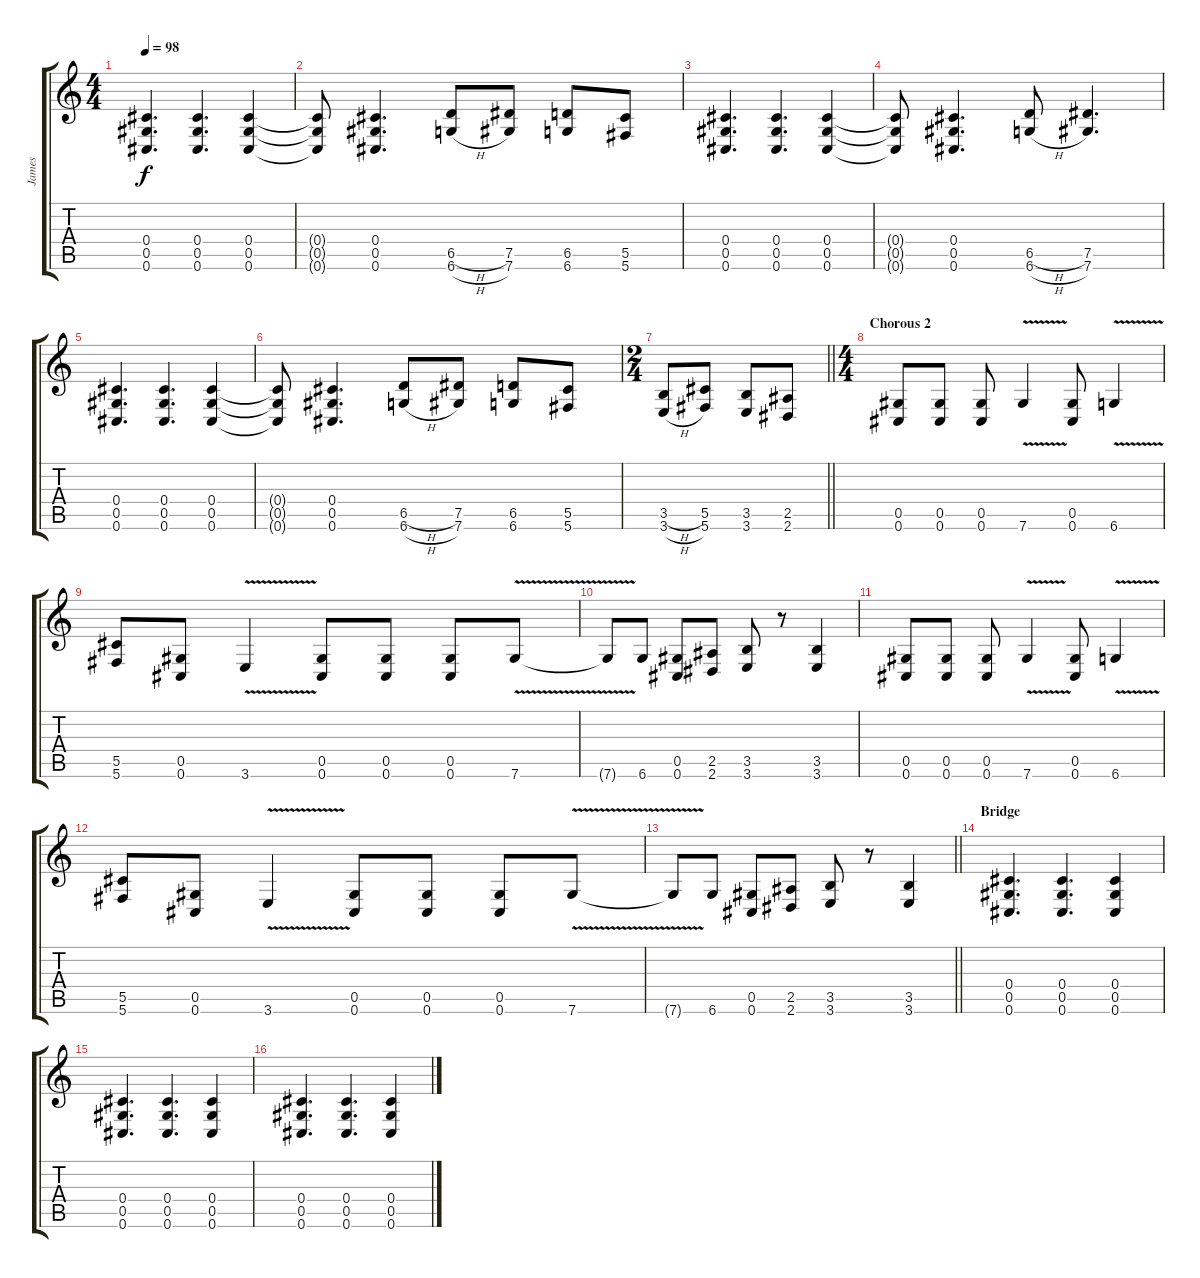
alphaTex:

\track ("James" "James") {instrument distortionguitar}
\staff {score tabs}
\tuning (Eb4 Bb3 Gb3 Db3 Ab2 Db2) {hide}
\ts (4 4)
\section ("" "")
\tempo 98
\clef g2
\ks c
(0.4 0.5 0.6).4{d dy f} (0.4 0.5 0.6).4{d} (0.4 0.5 0.6).4 |
(0.4{t} 0.5{t} 0.6{t}).8 (0.4 0.5 0.6).4{d} (6.5{h} 6.6{h}).8 (7.5 7.6).8 (6.5 6.6).8 (5.5 5.6).8 |
(0.4 0.5 0.6).4{d} (0.4 0.5 0.6).4{d} (0.4 0.5 0.6).4 |
(0.4{t} 0.5{t} 0.6{t}).8 (0.4 0.5 0.6).4{d} (6.5{h} 6.6{h}).8 (7.5 7.6).4{d} |
(0.4 0.5 0.6).4{d} (0.4 0.5 0.6).4{d} (0.4 0.5 0.6).4 |
(0.4{t} 0.5{t} 0.6{t}).8 (0.4 0.5 0.6).4{d} (6.5{h} 6.6{h}).8 (7.5 7.6).8 (6.5 6.6).8 (5.5 5.6).8 |
\ts (2 4)
\barLineRight lightlight
(3.5{h} 3.6{h}).8 (5.5 5.6).8 (3.5 3.6).8 (2.5 2.6).8 |
\ts (4 4)
\section ("" "Chorous 2")
(0.5 0.6).8 (0.5 0.6).8 (0.5 0.6).8 7.6{v}.4 (0.5 0.6).8 6.6{v}.4 |
(5.5 5.6).8 (0.5 0.6).8 3.6{v}.4 (0.5 0.6).8 (0.5 0.6).8 (0.5 0.6).8 7.6{v}.8 |
7.6{t}.8 6.6.8 (0.5 0.6).8 (2.5 2.6).8 (3.5 3.6).8 r.8 (3.5 3.6).4 |
(0.5 0.6).8 (0.5 0.6).8 (0.5 0.6).8 7.6{v}.4 (0.5 0.6).8 6.6{v}.4 |
(5.5 5.6).8 (0.5 0.6).8 3.6{v}.4 (0.5 0.6).8 (0.5 0.6).8 (0.5 0.6).8 7.6{v}.8 |
\barLineRight lightlight
7.6{t}.8 6.6.8 (0.5 0.6).8 (2.5 2.6).8 (3.5 3.6).8 r.8 (3.5 3.6).4 |
\section ("" "Bridge")
(0.4 0.5 0.6).4{d} (0.4 0.5 0.6).4{d} (0.4 0.5 0.6).4 |
(0.4 0.5 0.6).4{d} (0.4 0.5 0.6).4{d} (0.4 0.5 0.6).4 |
(0.4 0.5 0.6).4{d} (0.4 0.5 0.6).4{d} (0.4 0.5 0.6).4
